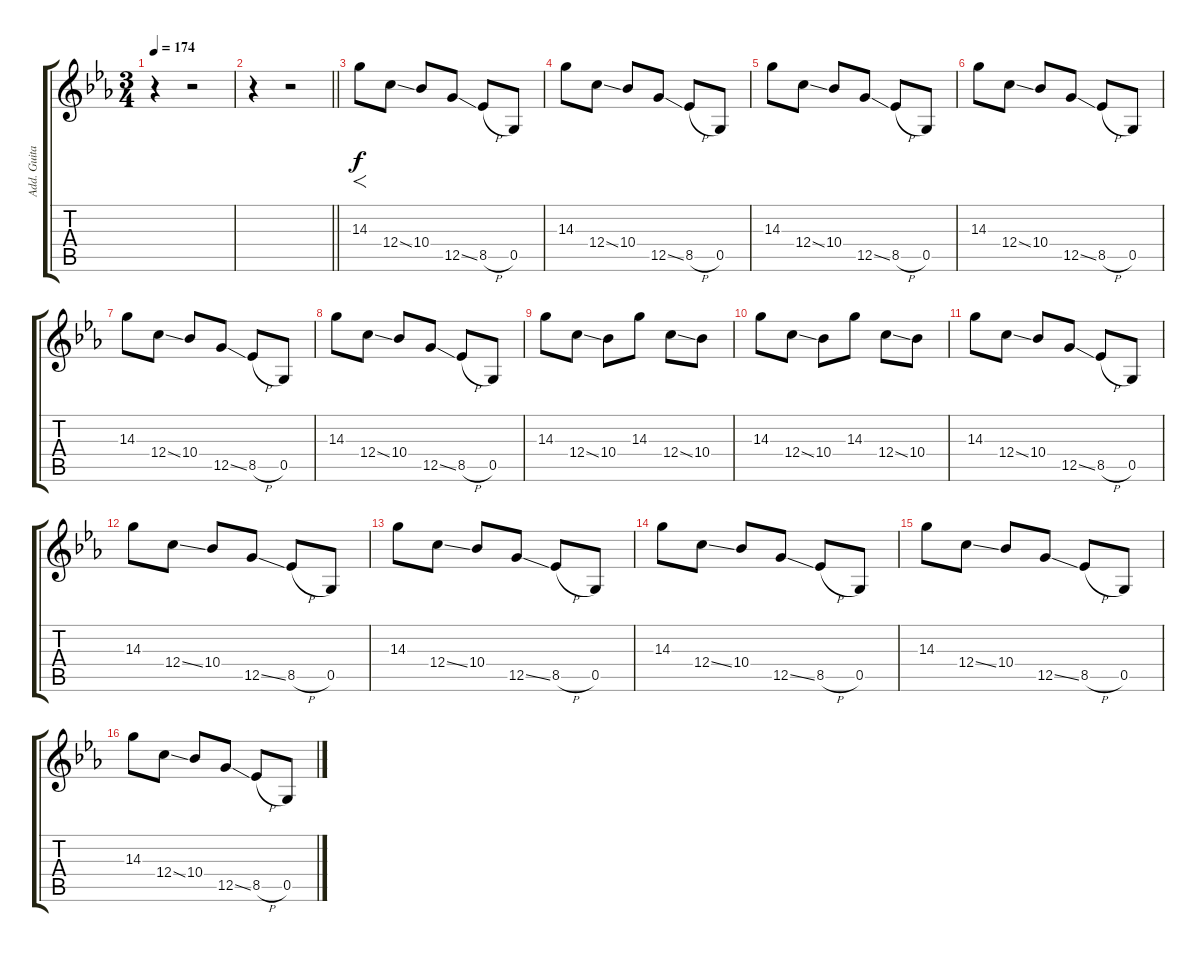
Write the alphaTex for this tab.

\track ("Add. Guitar" "Add. Guita") {instrument distortionguitar}
\staff {score tabs}
\tuning (D4 A3 F3 C3 G2 C2) {hide}
\ts (3 4)
\tempo 174
\clef g2
\ks cminor
r.4{dy f} r.2 |
\barLineRight lightlight
r.4 r.2 |
14.3.8{f balance 14} 12.4{ss}.8 10.4.8 12.5{ss}.8 8.5{h}.8 0.5.8 |
14.3.8 12.4{ss}.8 10.4.8 12.5{ss}.8 8.5{h}.8 0.5.8 |
14.3.8 12.4{ss}.8 10.4.8 12.5{ss}.8 8.5{h}.8 0.5.8 |
14.3.8 12.4{ss}.8 10.4.8 12.5{ss}.8 8.5{h}.8 0.5.8 |
14.3.8 12.4{ss}.8 10.4.8 12.5{ss}.8 8.5{h}.8 0.5.8 |
14.3.8 12.4{ss}.8 10.4.8 12.5{ss}.8 8.5{h}.8 0.5.8 |
14.3.8 12.4{ss}.8 10.4.8 14.3.8 12.4{ss}.8 10.4.8 |
14.3.8 12.4{ss}.8 10.4.8 14.3.8 12.4{ss}.8 10.4.8 |
14.3.8 12.4{ss}.8 10.4.8 12.5{ss}.8 8.5{h}.8 0.5.8 |
14.3.8 12.4{ss}.8 10.4.8 12.5{ss}.8 8.5{h}.8 0.5.8 |
14.3.8 12.4{ss}.8 10.4.8 12.5{ss}.8 8.5{h}.8 0.5.8 |
14.3.8 12.4{ss}.8 10.4.8 12.5{ss}.8 8.5{h}.8 0.5.8 |
14.3.8 12.4{ss}.8 10.4.8 12.5{ss}.8 8.5{h}.8 0.5.8 |
14.3.8 12.4{ss}.8 10.4.8 12.5{ss}.8 8.5{h}.8 0.5.8
